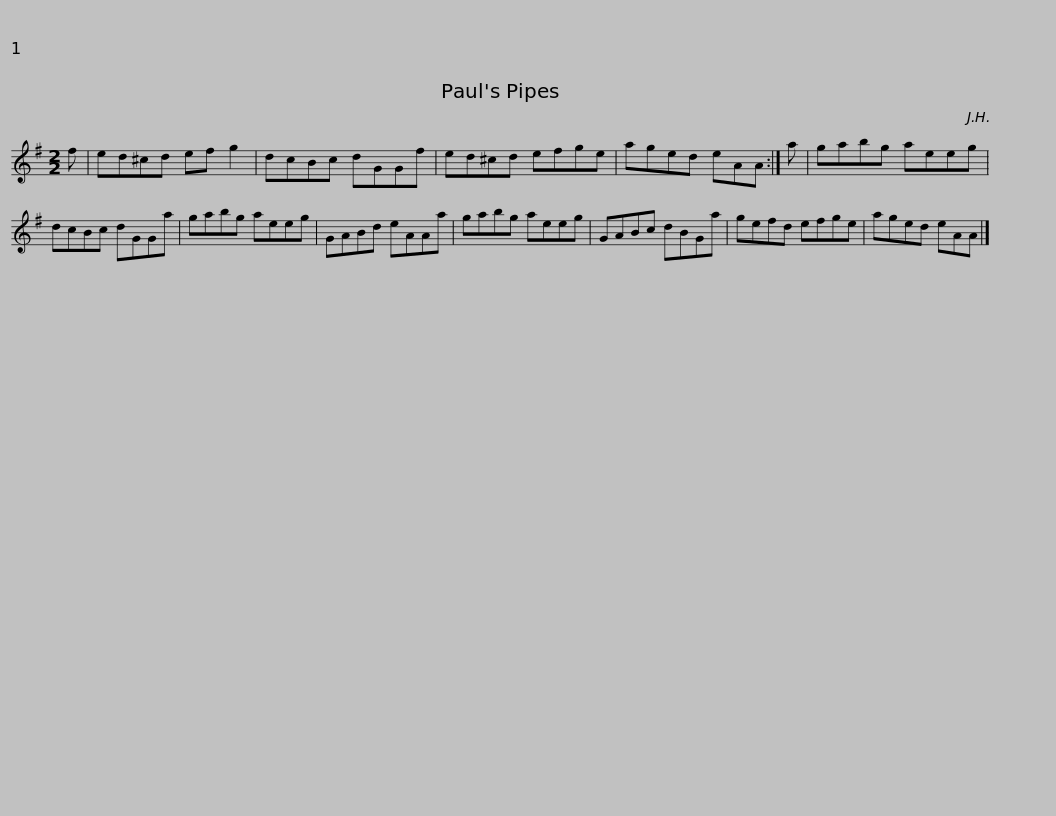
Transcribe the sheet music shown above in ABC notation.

X:1
L:1/8
M:2/2
I:linebreak $
K:G
V:1 treble
V:1
 f | ed^cd ef g2 | dcBc dGGf | ed^cd efge | aged eAA :| %5
 a | gabg aeeg |$ dcBc dGGa | gabg aeeg | GABd eAAa | %10
 gabg aeeg | GABc dBGa |$ gefd efge | aged eAA |] %14
